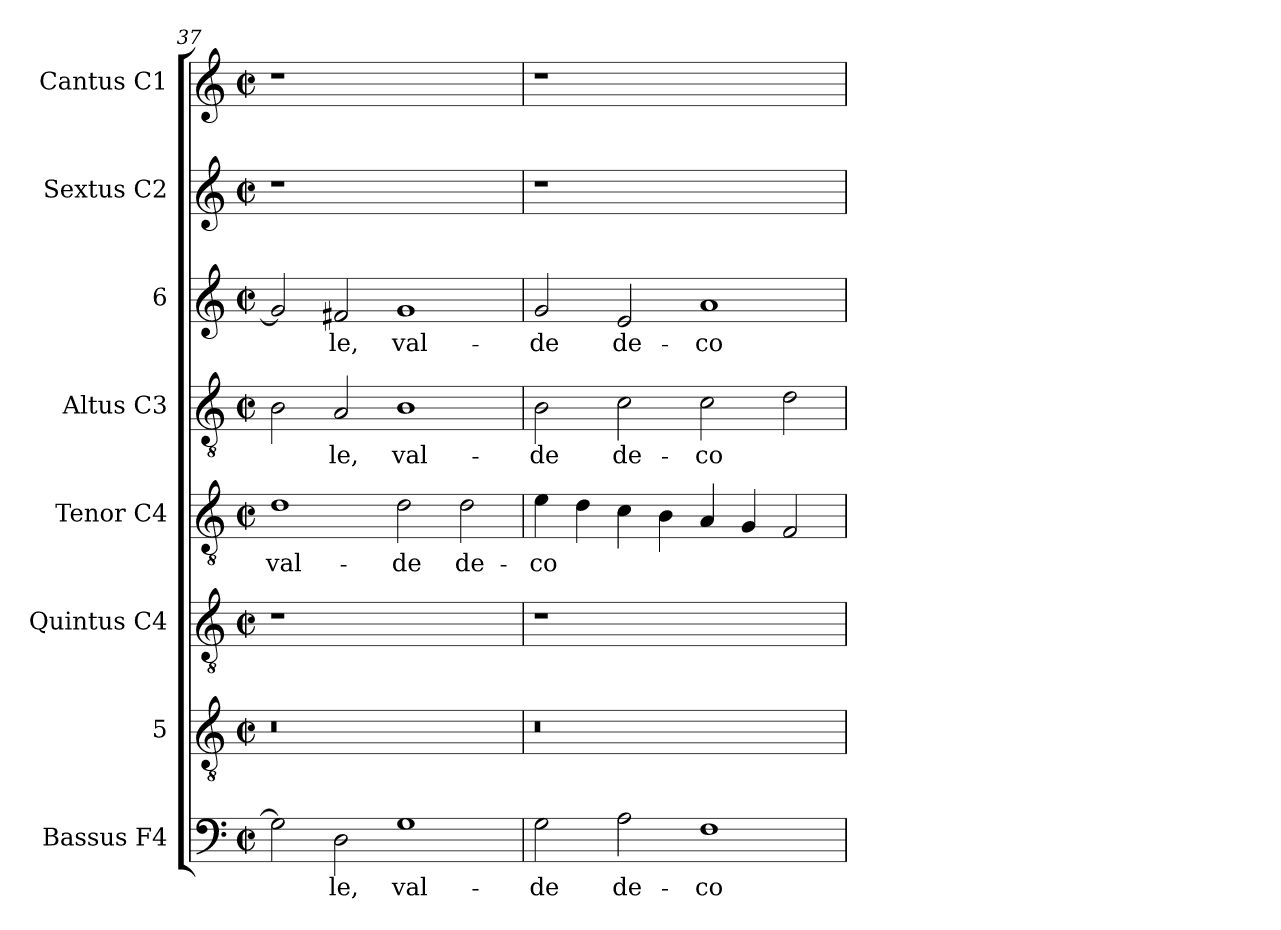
**kern	**text	**kern	**kern	**kern	**text	**kern	**text	**kern	**text	**kern	**kern
*part8	*part8	*part7	*part6	*part5	*part5	*part4	*part4	*part3	*part3	*part2	*part1
*staff8	*staff8	*staff7	*staff6	*staff5	*staff5	*staff4	*staff4	*staff3	*staff3	*staff2	*staff1
*I"Bassus  F4	*	*I"5	*I"Quintus  C4	*I"Tenor  C4	*	*I"Altus  C3	*	*I"6	*	*I"Sextus  C2	*I"Cantus  C1
*I'B	*	*	*	*I'T	*	*I'A	*	*	*	*	*I'C
*clefF4	*	*clefGv2	*clefGv2	*clefGv2	*	*clefGv2	*	*clefG2	*	*clefG2	*clefG2
*k[]	*	*k[]	*k[]	*k[]	*	*k[]	*	*k[]	*	*k[]	*k[]
*C:	*	*C:	*C:	*C:	*	*C:	*	*C:	*	*C:	*C:
*M2/2	*	*M2/2	*M2/2	*M2/2	*	*M2/2	*	*M2/2	*	*M2/2	*M2/2
*met(c|)	*	*met(c|)	*met(c|)	*met(c|)	*	*met(c|)	*	*met(c|)	*	*met(c|)	*met(c|)
=37	=37	=37	=37	=37	=37	=37	=37	=37	=37	=37	=37
!	!LO:LY:b:cj	!	!	!	!LO:LY:b:cj	!	!LO:LY:b:cj	!	!LO:LY:b:cj	!	!
2G\]	--	0r	1r	1d	val-	2B\	--	2g/]	--	1r	1r
!	!LO:LY:b:cj	!	!	!	!	!	!LO:LY:b:cj	!	!LO:LY:b:cj	!	!
2D\	-le,	.	.	.	.	2A/	-le,	2f#X/	-le,	.	.
!	!LO:LY:b:cj	!	!	!	!LO:LY:b:cj	!	!LO:LY:b:cj	!	!LO:LY:b:cj	!	!
1G	val-	.	1ryy	2d\	-de	1B	val-	1g	val-	1ryy	1ryy
!	!	!	!	!	!LO:LY:b:cj	!	!	!	!	!	!
.	.	.	.	2d\	de-	.	.	.	.	.	.
=38	=38	=38	=38	=38	=38	=38	=38	=38	=38	=38	=38
!	!LO:LY:b:cj	!	!	!	!LO:LY:b:cj	!	!LO:LY:b:cj	!	!LO:LY:b:cj	!	!
2G\	-de	0r	1r	4e\	-co-	2B\	-de	2g/	-de	1r	1r
!	!	!	!	!	!LO:LY:b:cj	!	!	!	!	!	!
.	.	.	.	4d\	--	.	.	.	.	.	.
!	!LO:LY:b:cj	!	!	!	!LO:LY:b:cj	!	!LO:LY:b:cj	!	!LO:LY:b:cj	!	!
2A\	de-	.	.	4c\	--	2c\	de-	2e/	de-	.	.
!	!	!	!	!	!LO:LY:b:cj	!	!	!	!	!	!
.	.	.	.	4B\	--	.	.	.	.	.	.
!	!LO:LY:b:cj	!	!	!	!LO:LY:b:cj	!	!LO:LY:b:cj	!	!LO:LY:b:cj	!	!
1F	-co-	.	1ryy	4A/	--	2c\	-co-	1a	-co-	1ryy	1ryy
!	!	!	!	!	!LO:LY:b:cj	!	!	!	!	!	!
.	.	.	.	4G/	--	.	.	.	.	.	.
!	!	!	!	!	!LO:LY:b:cj	!	!LO:LY:b:cj	!	!	!	!
.	.	.	.	2F/	--	2d\	--	.	.	.	.
=	=	=	=	=	=	=	=	=	=	=	=
*-	*-	*-	*-	*-	*-	*-	*-	*-	*-	*-	*-
